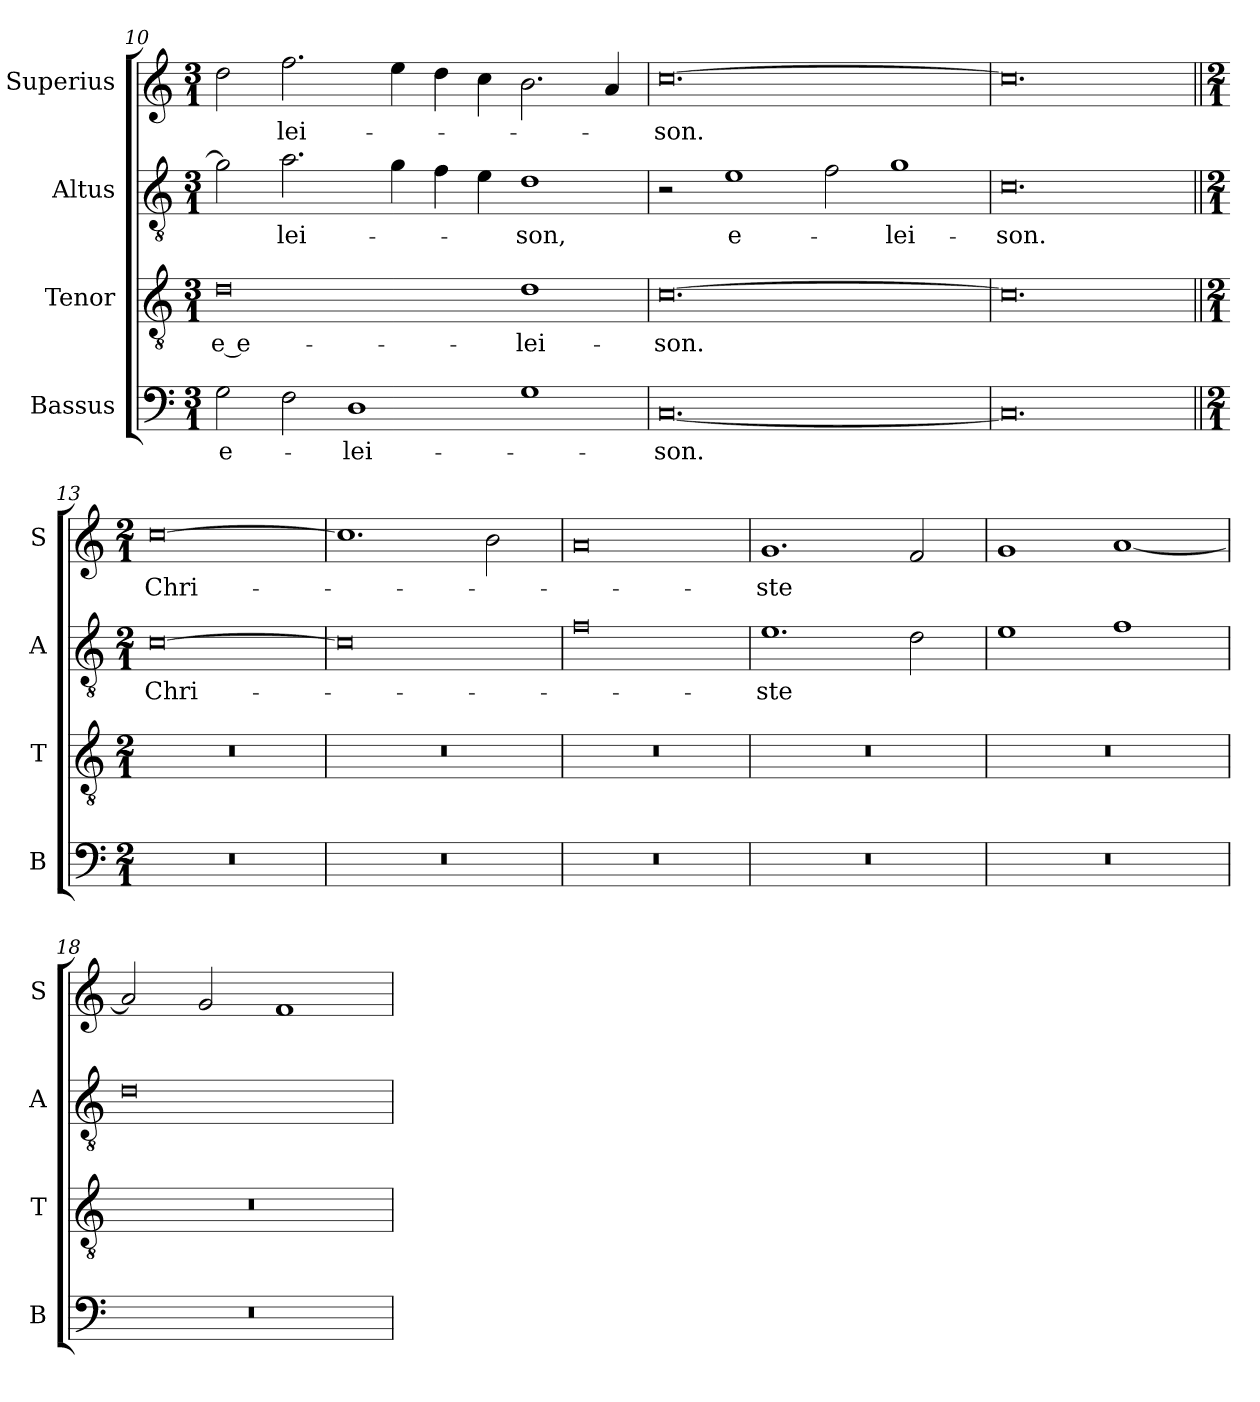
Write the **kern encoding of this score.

**kern	**text	**kern	**text	**kern	**text	**kern	**text
*part4	*part4	*part3	*part3	*part2	*part2	*part1	*part1
*staff4	*staff4	*staff3	*staff3	*staff2	*staff2	*staff1	*staff1
*I"Bassus	*	*I"Tenor	*	*I"Altus	*	*I"Superius	*
*I'B	*	*I'T	*	*I'A	*	*I'S	*
*clefF4	*	*clefGv2	*	*clefGv2	*	*clefG2	*
*k[]	*	*k[]	*	*k[]	*	*k[]	*
*M3/1	*	*M3/1	*	*M3/1	*	*M3/1	*
=10	=10	=10	=10	=10	=10	=10	=10
2G\	e-	0d	-e e-	2g\]	.	2dd\	.
2F\	.	.	.	2.a\	-lei-	2.ff\	-lei-
1D	-lei-	.	.	.	.	.	.
.	.	.	.	4g\	.	4ee\	.
.	.	.	.	4f\	.	4dd\	.
.	.	.	.	4e\	.	4cc\	.
1G	.	1d	-lei-	1d	-son,	2.b\	.
.	.	.	.	.	.	4a/	.
=11	=11	=11	=11	=11	=11	=11	=11
[0.C	-son.	[0.c	-son.	2r	.	[0.cc	-son.
.	.	.	.	1e	e-	.	.
.	.	.	.	2f\	.	.	.
.	.	.	.	1g	-lei-	.	.
=12	=12	=12	=12	=12	=12	=12	=12
0.C]	.	0.c]	.	0.c	-son.	0.cc]	.
!!LO:LB:g=z
=13||	=13||	=13||	=13||	=13||	=13||	=13||	=13||
*M2/1	*	*M2/1	*	*M2/1	*	*M2/1	*
0r	.	0r	.	[0c	Chri-	[0cc	Chri-
=14	=14	=14	=14	=14	=14	=14	=14
0r	.	0r	.	0c]	.	1.cc]	.
.	.	.	.	.	.	2b\	.
=15	=15	=15	=15	=15	=15	=15	=15
0r	.	0r	.	0f	.	0a	.
=16	=16	=16	=16	=16	=16	=16	=16
0r	.	0r	.	1.e	-ste	1.g	-ste
.	.	.	.	2d\	.	2f/	.
=17	=17	=17	=17	=17	=17	=17	=17
0r	.	0r	.	1e	.	1g	.
.	.	.	.	1f	.	[1a	.
=18	=18	=18	=18	=18	=18	=18	=18
0r	.	0r	.	0d	.	2a/]	.
.	.	.	.	.	.	2g/	.
.	.	.	.	.	.	1f	.
=	=	=	=	=	=	=	=
*-	*-	*-	*-	*-	*-	*-	*-
